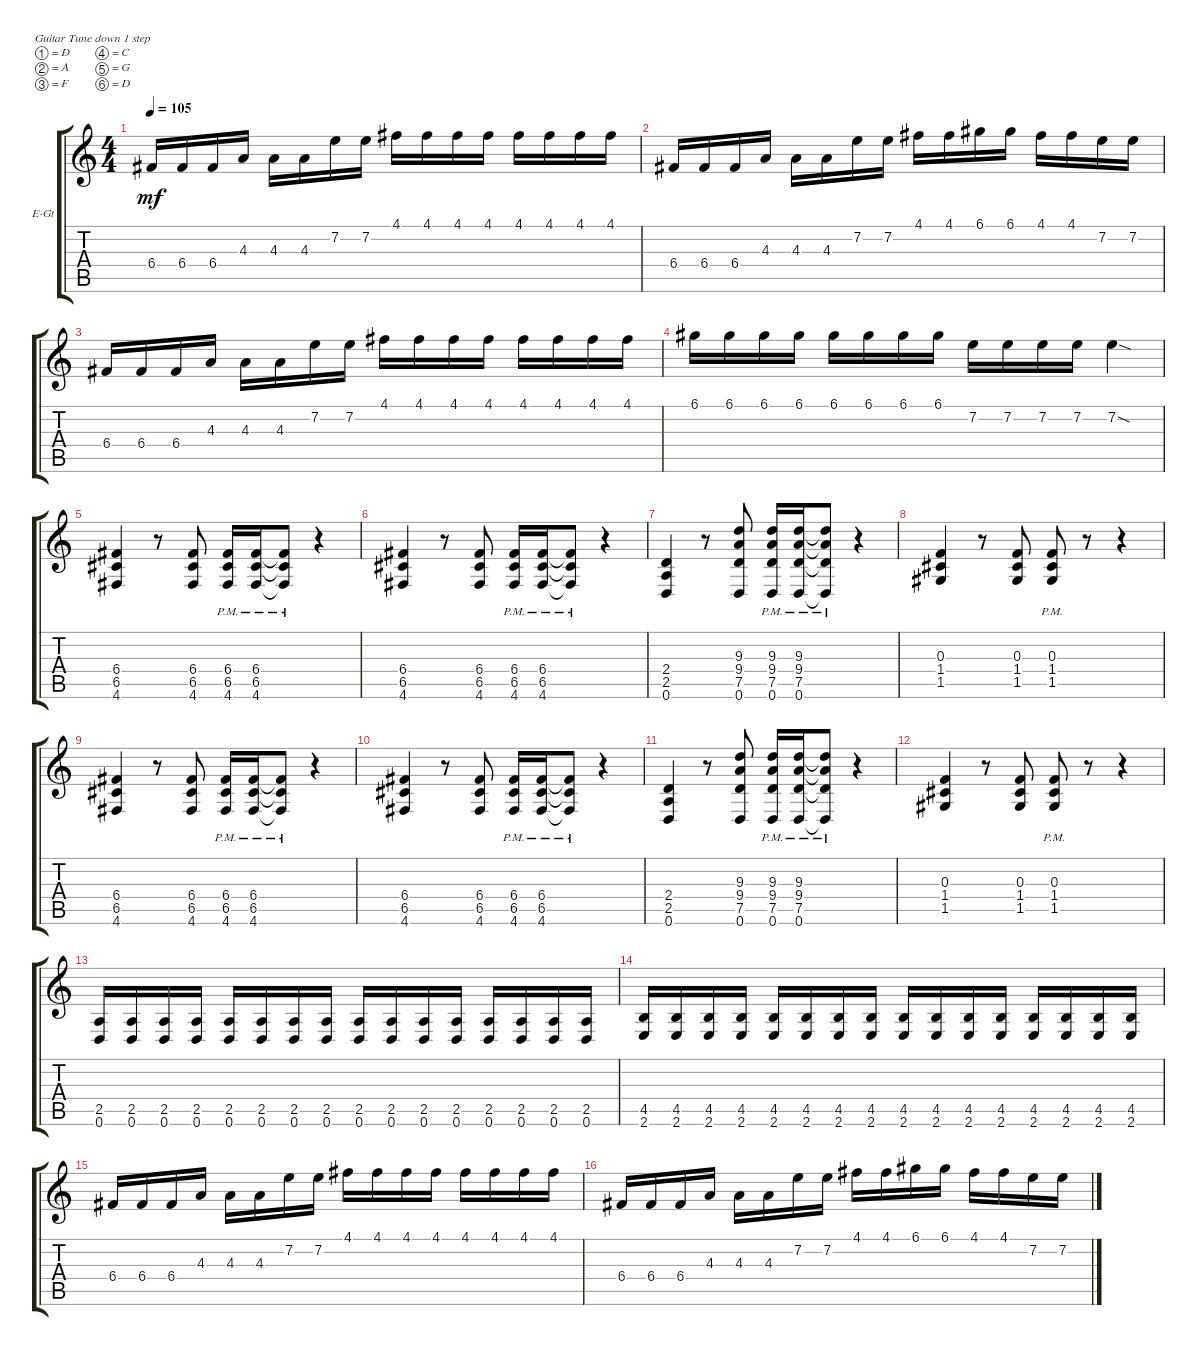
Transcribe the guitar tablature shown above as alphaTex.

\bracketExtendMode groupsimilarinstruments
\firstSystemTrackNameOrientation horizontal
\otherSystemsTrackNameOrientation horizontal
\track ("Electric Guitar" "E-Gt") {instrument distortionguitar}
\staff {score tabs}
\tuning (D4 A3 F3 C3 G2 D2)
\ts (4 4)
\tempo 105
\clef g2
\ks c
6.4.16{dy mf} 6.4.16 6.4.16 4.3.16 4.3.16 4.3.16 7.2.16 7.2.16 4.1.16 4.1.16 4.1.16 4.1.16 4.1.16 4.1.16 4.1.16 4.1.16 |
6.4.16 6.4.16 6.4.16 4.3.16 4.3.16 4.3.16 7.2.16 7.2.16 4.1.16 4.1.16 6.1.16 6.1.16 4.1.16 4.1.16 7.2.16 7.2.16 |
6.4.16 6.4.16 6.4.16 4.3.16 4.3.16 4.3.16 7.2.16 7.2.16 4.1.16 4.1.16 4.1.16 4.1.16 4.1.16 4.1.16 4.1.16 4.1.16 |
6.1.16 6.1.16 6.1.16 6.1.16 6.1.16 6.1.16 6.1.16 6.1.16 7.2.16 7.2.16 7.2.16 7.2.16 7.2{sod}.4 |
(6.4 6.5 4.6).4 r.8 (6.4 6.5 4.6).8 (6.4{pm} 6.5{pm} 4.6{pm}).16 (6.4{pm} 6.5{pm} 4.6{pm}).16 (6.4{pm t} 6.5{pm t} 4.6{pm t}).8 r.4 |
(6.4 6.5 4.6).4 r.8 (6.4 6.5 4.6).8 (6.4{pm} 6.5{pm} 4.6{pm}).16 (6.4{pm} 6.5{pm} 4.6{pm}).16 (6.4{pm t} 6.5{pm t} 4.6{pm t}).8 r.4 |
(2.4 2.5 0.6).4 r.8 (9.3 9.4 7.5 0.6).8 (9.3 9.4{pm} 7.5{pm} 0.6{pm}).16 (9.3 9.4{pm} 7.5{pm} 0.6{pm}).16 (9.3{t} 9.4{pm t} 7.5{pm t} 0.6{pm t}).8 r.4 |
(0.3 1.4 1.5).4 r.8 (0.3 1.4 1.5).8 (0.3 1.4{pm} 1.5{pm}).8 r.8 r.4 |
(6.4 6.5 4.6).4 r.8 (6.4 6.5 4.6).8 (6.4{pm} 6.5{pm} 4.6{pm}).16 (6.4{pm} 6.5{pm} 4.6{pm}).16 (6.4{pm t} 6.5{pm t} 4.6{pm t}).8 r.4 |
(6.4 6.5 4.6).4 r.8 (6.4 6.5 4.6).8 (6.4{pm} 6.5{pm} 4.6{pm}).16 (6.4{pm} 6.5{pm} 4.6{pm}).16 (6.4{pm t} 6.5{pm t} 4.6{pm t}).8 r.4 |
(2.4 2.5 0.6).4 r.8 (9.3 9.4 7.5 0.6).8 (9.3 9.4{pm} 7.5{pm} 0.6{pm}).16 (9.3 9.4{pm} 7.5{pm} 0.6{pm}).16 (9.3{t} 9.4{pm t} 7.5{pm t} 0.6{pm t}).8 r.4 |
(0.3 1.4 1.5).4 r.8 (0.3 1.4 1.5).8 (0.3 1.4{pm} 1.5{pm}).8 r.8 r.4 |
(2.5 0.6).16 (2.5 0.6).16 (2.5 0.6).16 (2.5 0.6).16 (2.5 0.6).16 (2.5 0.6).16 (2.5 0.6).16 (2.5 0.6).16 (2.5 0.6).16 (2.5 0.6).16 (2.5 0.6).16 (2.5 0.6).16 (2.5 0.6).16 (2.5 0.6).16 (2.5 0.6).16 (2.5 0.6).16 |
(4.5 2.6).16 (4.5 2.6).16 (4.5 2.6).16 (4.5 2.6).16 (4.5 2.6).16 (4.5 2.6).16 (4.5 2.6).16 (4.5 2.6).16 (4.5 2.6).16 (4.5 2.6).16 (4.5 2.6).16 (4.5 2.6).16 (4.5 2.6).16 (4.5 2.6).16 (4.5 2.6).16 (4.5 2.6).16 |
6.4.16 6.4.16 6.4.16 4.3.16 4.3.16 4.3.16 7.2.16 7.2.16 4.1.16 4.1.16 4.1.16 4.1.16 4.1.16 4.1.16 4.1.16 4.1.16 |
6.4.16 6.4.16 6.4.16 4.3.16 4.3.16 4.3.16 7.2.16 7.2.16 4.1.16 4.1.16 6.1.16 6.1.16 4.1.16 4.1.16 7.2.16 7.2.16
